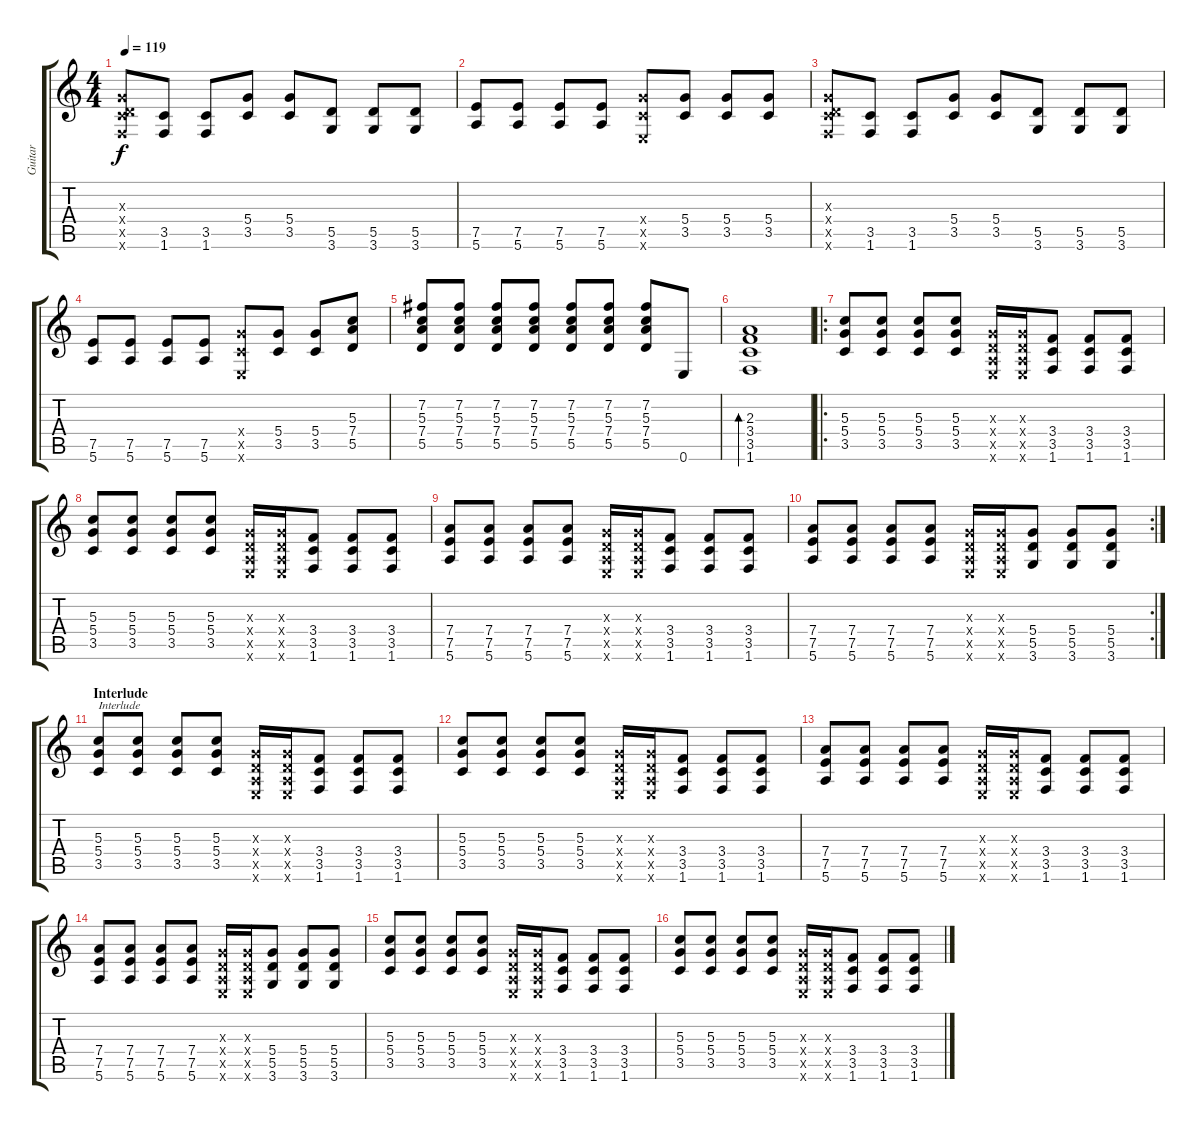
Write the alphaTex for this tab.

\track ("Guitar" "Guitar") {instrument acousticguitarsteel}
\staff {score tabs}
\tuning (E4 B3 G3 D3 A2 E2) {hide}
\ts (4 4)
\tempo 119
\clef g2
\ks c
(0.3{x} 0.4{x} 3.5{x} 1.6{x}).8{dy f} (3.5 1.6).8 (3.5 1.6).8 (5.4 3.5).8 (5.4 3.5).8 (5.5 3.6).8 (5.5 3.6).8 (5.5 3.6).8 |
(7.5 5.6).8 (7.5 5.6).8 (7.5 5.6).8 (7.5 5.6).8 (5.4{x} 3.5{x} 0.6{x}).8 (5.4 3.5).8 (5.4 3.5).8 (5.4 3.5).8 |
(0.3{x} 0.4{x} 3.5{x} 1.6{x}).8 (3.5 1.6).8 (3.5 1.6).8 (5.4 3.5).8 (5.4 3.5).8 (5.5 3.6).8 (5.5 3.6).8 (5.5 3.6).8 |
(7.5 5.6).8 (7.5 5.6).8 (7.5 5.6).8 (7.5 5.6).8 (5.4{x} 3.5{x} 0.6{x}).8 (5.4 3.5).8 (5.4 3.5).8 (5.3 7.4 5.5).8 |
(7.2 5.3 7.4 5.5).8 (7.2 5.3 7.4 5.5).8 (7.2 5.3 7.4 5.5).8 (7.2 5.3 7.4 5.5).8 (7.2 5.3 7.4 5.5).8 (7.2 5.3 7.4 5.5).8 (7.2 5.3 7.4 5.5).8 0.6.8 |
(2.3 3.4 3.5 1.6).1{bd 60} |
\ro
(5.3 5.4 3.5).8 (5.3 5.4 3.5).8 (5.3 5.4 3.5).8 (5.3 5.4 3.5).8 (0.3{x} 0.4{x} 0.5{x} 0.6{x}).16 (0.3{x} 0.4{x} 0.5{x} 0.6{x}).16 (3.4 3.5 1.6).8 (3.4 3.5 1.6).8 (3.4 3.5 1.6).8 |
(5.3 5.4 3.5).8 (5.3 5.4 3.5).8 (5.3 5.4 3.5).8 (5.3 5.4 3.5).8 (0.3{x} 0.4{x} 0.5{x} 0.6{x}).16 (0.3{x} 0.4{x} 0.5{x} 0.6{x}).16 (3.4 3.5 1.6).8 (3.4 3.5 1.6).8 (3.4 3.5 1.6).8 |
(7.4 7.5 5.6).8 (7.4 7.5 5.6).8 (7.4 7.5 5.6).8 (7.4 7.5 5.6).8 (0.3{x} 0.4{x} 0.5{x} 0.6{x}).16 (0.3{x} 0.4{x} 0.5{x} 0.6{x}).16 (3.4 3.5 1.6).8 (3.4 3.5 1.6).8 (3.4 3.5 1.6).8 |
\rc 2
(7.4 7.5 5.6).8 (7.4 7.5 5.6).8 (7.4 7.5 5.6).8 (7.4 7.5 5.6).8 (0.3{x} 0.4{x} 0.5{x} 0.6{x}).16 (0.3{x} 0.4{x} 0.5{x} 0.6{x}).16 (5.4 5.5 3.6).8 (5.4 5.5 3.6).8 (5.4 5.5 3.6).8 |
\section ("" "Interlude")
(5.3 5.4 3.5).8{txt "Interlude"} (5.3 5.4 3.5).8 (5.3 5.4 3.5).8 (5.3 5.4 3.5).8 (0.3{x} 0.4{x} 0.5{x} 0.6{x}).16 (0.3{x} 0.4{x} 0.5{x} 0.6{x}).16 (3.4 3.5 1.6).8 (3.4 3.5 1.6).8 (3.4 3.5 1.6).8 |
(5.3 5.4 3.5).8 (5.3 5.4 3.5).8 (5.3 5.4 3.5).8 (5.3 5.4 3.5).8 (0.3{x} 0.4{x} 0.5{x} 0.6{x}).16 (0.3{x} 0.4{x} 0.5{x} 0.6{x}).16 (3.4 3.5 1.6).8 (3.4 3.5 1.6).8 (3.4 3.5 1.6).8 |
(7.4 7.5 5.6).8 (7.4 7.5 5.6).8 (7.4 7.5 5.6).8 (7.4 7.5 5.6).8 (0.3{x} 0.4{x} 0.5{x} 0.6{x}).16 (0.3{x} 0.4{x} 0.5{x} 0.6{x}).16 (3.4 3.5 1.6).8 (3.4 3.5 1.6).8 (3.4 3.5 1.6).8 |
(7.4 7.5 5.6).8 (7.4 7.5 5.6).8 (7.4 7.5 5.6).8 (7.4 7.5 5.6).8 (0.3{x} 0.4{x} 0.5{x} 0.6{x}).16 (0.3{x} 0.4{x} 0.5{x} 0.6{x}).16 (5.4 5.5 3.6).8 (5.4 5.5 3.6).8 (5.4 5.5 3.6).8 |
(5.3 5.4 3.5).8 (5.3 5.4 3.5).8 (5.3 5.4 3.5).8 (5.3 5.4 3.5).8 (0.3{x} 0.4{x} 0.5{x} 0.6{x}).16 (0.3{x} 0.4{x} 0.5{x} 0.6{x}).16 (3.4 3.5 1.6).8 (3.4 3.5 1.6).8 (3.4 3.5 1.6).8 |
(5.3 5.4 3.5).8 (5.3 5.4 3.5).8 (5.3 5.4 3.5).8 (5.3 5.4 3.5).8 (0.3{x} 0.4{x} 0.5{x} 0.6{x}).16 (0.3{x} 0.4{x} 0.5{x} 0.6{x}).16 (3.4 3.5 1.6).8 (3.4 3.5 1.6).8 (3.4 3.5 1.6).8
